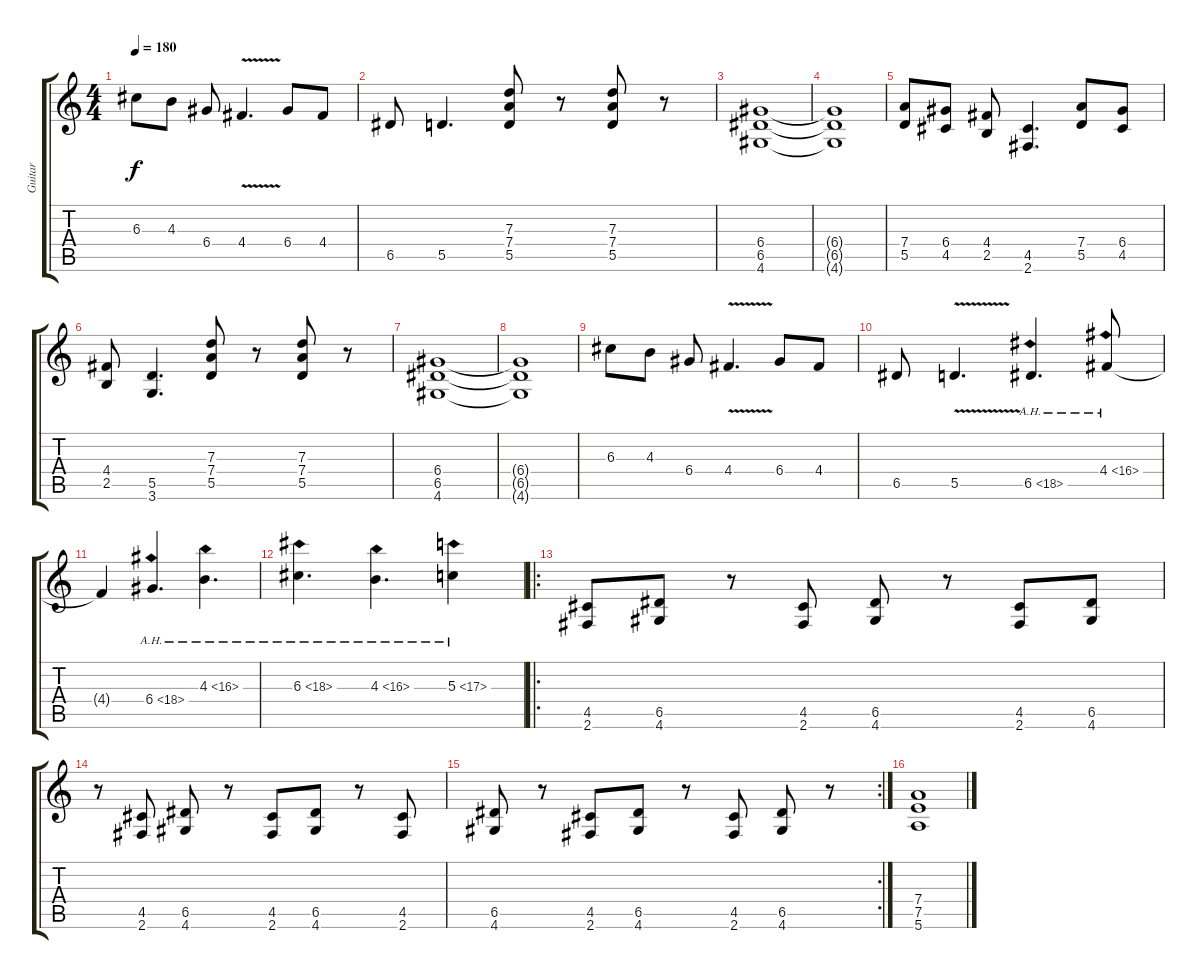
\track ("Guitar" "Guitar") {instrument overdrivenguitar}
\staff {score tabs}
\tuning (E4 B3 G3 D3 A2 E2) {hide}
\ts (4 4)
\tempo 180
\clef g2
\ks c
6.3.8{dy f} 4.3.8 6.4.8 4.4{v}.4{d} 6.4.8 4.4.8 |
6.5.8 5.5.4{d} (7.3 7.4 5.5).8 r.8 (7.3 7.4 5.5).8 r.8 |
(6.4 6.5 4.6).1 |
(6.4{t} 6.5{t} 4.6{t}).1 |
(7.4 5.5).8 (6.4 4.5).8 (4.4 2.5).8 (4.5 2.6).4{d} (7.4 5.5).8 (6.4 4.5).8 |
(4.4 2.5).8 (5.5 3.6).4{d} (7.3 7.4 5.5).8 r.8 (7.3 7.4 5.5).8 r.8 |
(6.4 6.5 4.6).1 |
(6.4{t} 6.5{t} 4.6{t}).1 |
6.3.8 4.3.8 6.4.8 4.4{v}.4{d} 6.4.8 4.4.8 |
6.5.8 5.5{v}.4{d} 6.5{ah 12}.4{d} 4.4{ah 12}.8 |
4.4{t}.4 6.4{ah 12}.4{d} 4.3{ah 12}.4{d} |
6.3{ah 12}.4{d} 4.3{ah 12}.4{d} 5.3{ah 12}.4 |
\ro
(4.5 2.6).8 (6.5 4.6).8 r.8 (4.5 2.6).8 (6.5 4.6).8 r.8 (4.5 2.6).8 (6.5 4.6).8 |
r.8 (4.5 2.6).8 (6.5 4.6).8 r.8 (4.5 2.6).8 (6.5 4.6).8 r.8 (4.5 2.6).8 |
\rc 2
(6.5 4.6).8 r.8 (4.5 2.6).8 (6.5 4.6).8 r.8 (4.5 2.6).8 (6.5 4.6).8 r.8 |
(7.4 7.5 5.6).1
